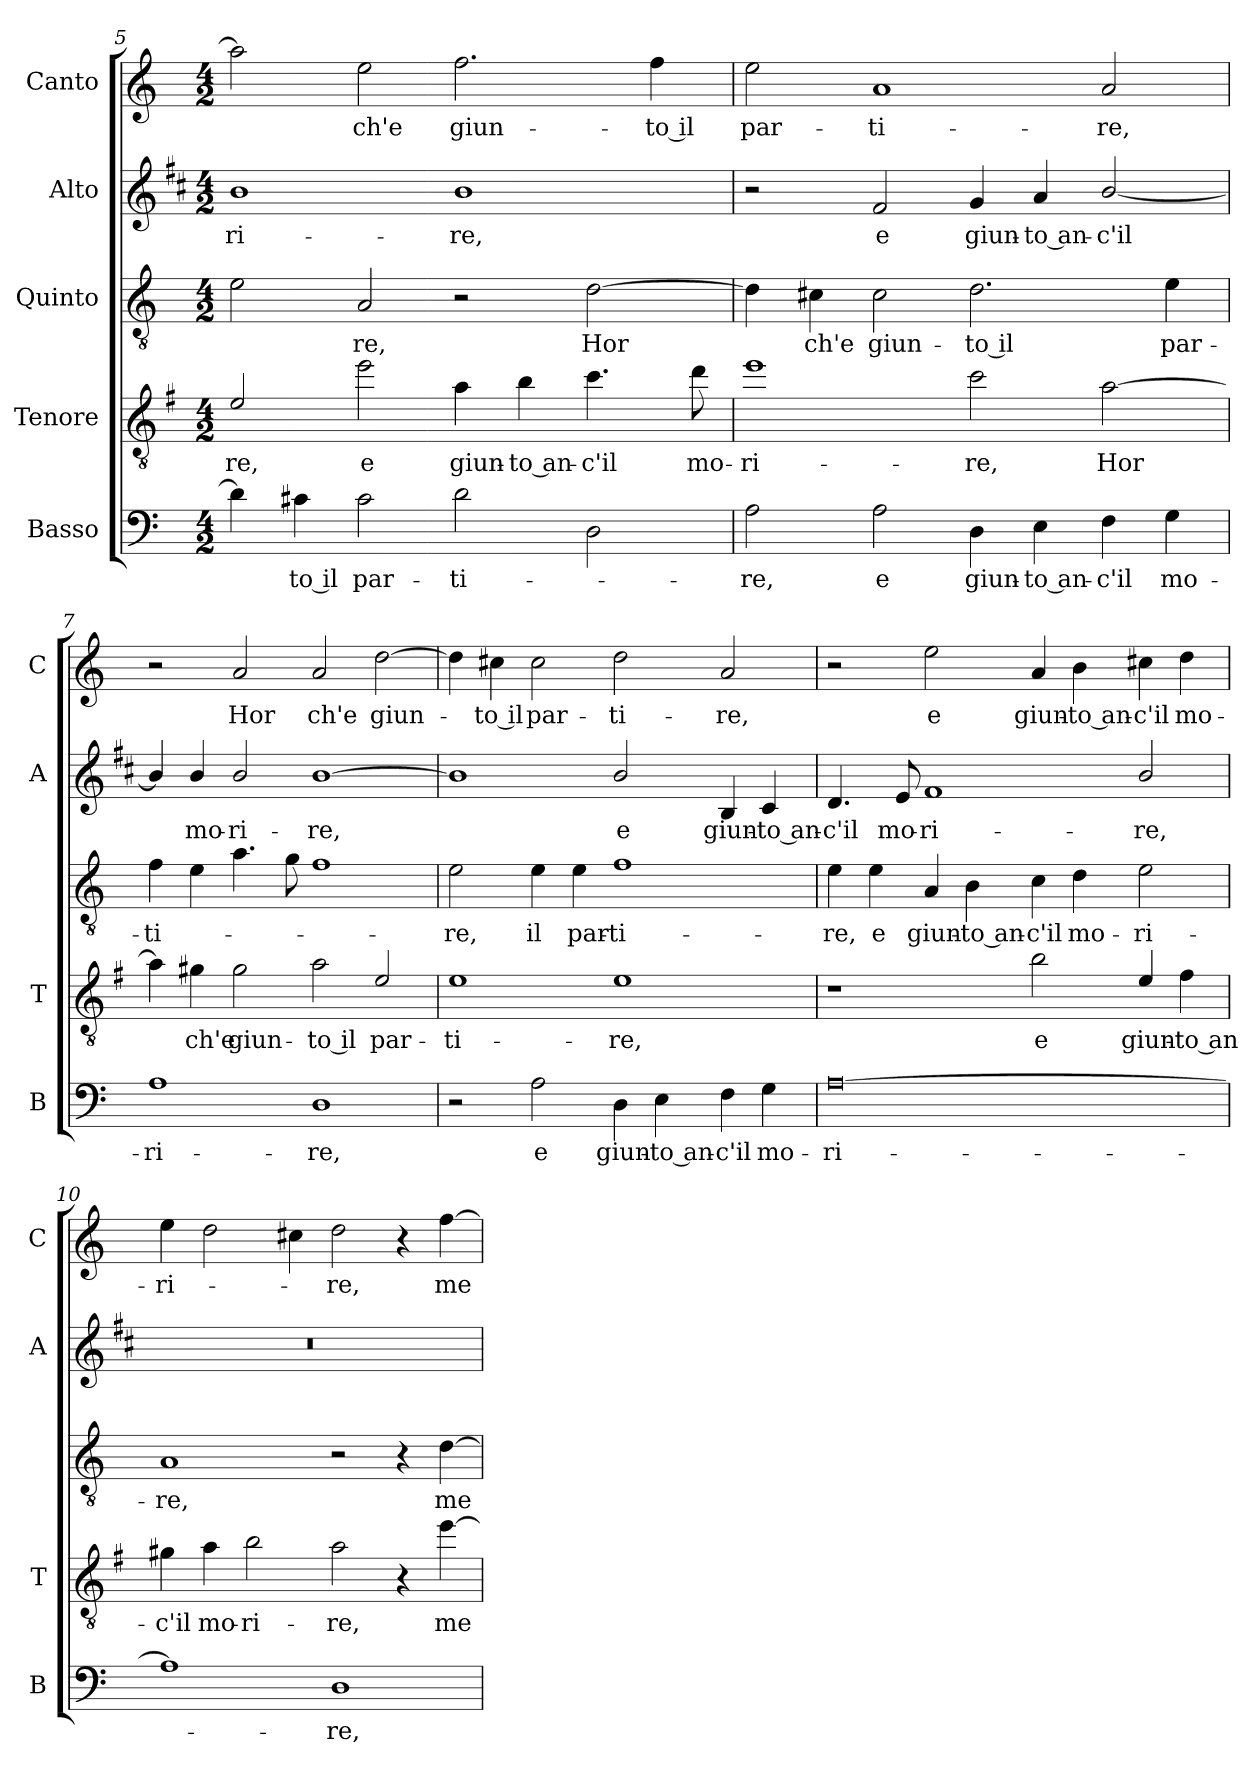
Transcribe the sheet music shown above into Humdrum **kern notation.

**kern	**text	**kern	**text	**kern	**text	**kern	**text	**kern	**text
*part5	*part5	*part4	*part4	*part3	*part3	*part2	*part2	*part1	*part1
*staff5	*staff5	*staff4	*staff4	*staff3	*staff3	*staff2	*staff2	*staff1	*staff1
*I"Basso	*	*I"Tenore	*	*I"Quinto	*	*I"Alto	*	*I"Canto	*
*I'B	*	*I'T	*	*	*	*I'A	*	*I'C	*
*clefF4	*	*clefGv2	*	*clefGv2	*	*clefG2	*	*clefG2	*
*	*	*ITrd4c7	*	*	*	*ITrd1c2	*	*	*
*k[]	*	*k[]	*	*k[]	*	*k[]	*	*k[]	*
*C:	*	*C:	*	*C:	*	*C:	*	*C:	*
*M4/2	*	*M4/2	*	*M4/2	*	*M4/2	*	*M4/2	*
=5	=5	=5	=5	=5	=5	=5	=5	=5	=5
!	!	!	!LO:LY:b	!	!	!	!LO:LY:b	!	!
4d\]	.	2A/	-re,	2e\	.	1a	-ri-	2aa\]	.
!	!LO:LY:b	!	!	!	!	!	!	!	!
4c#X\	-to il	.	.	.	.	.	.	.	.
!	!LO:LY:b	!	!LO:LY:b	!	!LO:LY:b	!	!	!	!LO:LY:b
2c#\	par-	2a\	e	2A/	-re,	.	.	2ee\	ch'e
!	!LO:LY:b	!	!LO:LY:b	!	!	!	!LO:LY:b	!	!LO:LY:b
2d\	-ti-	4d\	giun-	2r	.	1a	-re,	2.ff\	giun-
!	!	!	!LO:LY:b	!	!	!	!	!	!
.	.	4e\	-to an-	.	.	.	.	.	.
!	!	!	!LO:LY:b	!	!LO:LY:b	!	!	!	!
2D\	.	4.f\	-c'il	[2d\	Hor	.	.	.	.
!	!	!	!	!	!	!	!	!	!LO:LY:b
.	.	.	.	.	.	.	.	4ff\	-to il
!	!	!	!LO:LY:b	!	!	!	!	!	!
.	.	8g\	mo-	.	.	.	.	.	.
=6	=6	=6	=6	=6	=6	=6	=6	=6	=6
!	!LO:LY:b	!	!LO:LY:b	!	!	!	!	!	!LO:LY:b
2A\	-re,	1a	-ri-	4d\]	.	2r	.	2ee\	par-
!	!	!	!	!	!LO:LY:b	!	!	!	!
.	.	.	.	4c#X\	ch'e	.	.	.	.
!	!LO:LY:b	!	!	!	!LO:LY:b	!	!LO:LY:b	!	!LO:LY:b
2A\	e	.	.	2c#\	giun-	2e/	e	1a	-ti-
!	!LO:LY:b	!	!LO:LY:b	!	!LO:LY:b	!	!LO:LY:b	!	!
4D\	giun-	2f\	-re,	2.d\	-to il	4f/	giun-	.	.
!	!LO:LY:b	!	!	!	!	!	!LO:LY:b	!	!
4E\	-to an-	.	.	.	.	4g/	-to an-	.	.
!	!LO:LY:b	!	!LO:LY:b	!	!	!	!LO:LY:b	!	!LO:LY:b
4F\	-c'il	[2d\	Hor	.	.	[2a/	-c'il	2a/	-re,
!	!LO:LY:b	!	!	!	!LO:LY:b	!	!	!	!
4G\	mo-	.	.	4e\	par-	.	.	.	.
!!LO:PB:g=z
=7	=7	=7	=7	=7	=7	=7	=7	=7	=7
!	!LO:LY:b	!	!	!	!LO:LY:b	!	!	!	!
1A	-ri-	4d\]	.	4f\	-ti-	4a/]	.	2r	.
!	!	!	!LO:LY:b	!	!	!	!LO:LY:b	!	!
.	.	4c#X\	ch'e	4e\	.	4a/	mo-	.	.
!	!	!	!LO:LY:b	!	!	!	!LO:LY:b	!	!LO:LY:b
.	.	2c#\	giun-	4.a\	.	2a/	-ri-	2a/	Hor
.	.	.	.	8g\	.	.	.	.	.
!	!LO:LY:b	!	!LO:LY:b	!	!	!	!LO:LY:b	!	!LO:LY:b
1D	-re,	2d\	-to il	1f	.	[1a	-re,	2a/	ch'e
!	!	!	!LO:LY:b	!	!	!	!	!	!LO:LY:b
.	.	2A/	par-	.	.	.	.	[2dd\	giun-
=8	=8	=8	=8	=8	=8	=8	=8	=8	=8
!	!	!	!LO:LY:b	!	!LO:LY:b	!	!	!	!
2r	.	1A	-ti-	2e\	-re,	1a]	.	4dd\]	.
!	!	!	!	!	!	!	!	!	!LO:LY:b
.	.	.	.	.	.	.	.	4cc#X\	-to il
!	!LO:LY:b	!	!	!	!LO:LY:b	!	!	!	!LO:LY:b
2A\	e	.	.	4e\	il	.	.	2cc#\	par-
!	!	!	!	!	!LO:LY:b	!	!	!	!
.	.	.	.	4e\	par-	.	.	.	.
!	!LO:LY:b	!	!LO:LY:b	!	!LO:LY:b	!	!LO:LY:b	!	!LO:LY:b
4D\	giun-	1A	-re,	1f	-ti-	2a/	e	2dd\	-ti-
!	!LO:LY:b	!	!	!	!	!	!	!	!
4E\	-to an-	.	.	.	.	.	.	.	.
!	!LO:LY:b	!	!	!	!	!	!LO:LY:b	!	!LO:LY:b
4F\	-c'il	.	.	.	.	4A/	giun-	2a/	-re,
!	!LO:LY:b	!	!	!	!	!	!LO:LY:b	!	!
4G\	mo-	.	.	.	.	4B/	-to an-	.	.
=9	=9	=9	=9	=9	=9	=9	=9	=9	=9
!	!LO:LY:b	!	!	!	!LO:LY:b	!	!LO:LY:b	!	!
[0A	-ri-	1r	.	4e\	-re,	4.c/	-c'il	2r	.
!	!	!	!	!	!LO:LY:b	!	!	!	!
.	.	.	.	4e\	e	.	.	.	.
!	!	!	!	!	!	!	!LO:LY:b	!	!
.	.	.	.	.	.	8d/	mo-	.	.
!	!	!	!	!	!LO:LY:b	!	!LO:LY:b	!	!LO:LY:b
.	.	.	.	4A/	giun-	1e	-ri-	2ee\	e
!	!	!	!	!	!LO:LY:b	!	!	!	!
.	.	.	.	4B\	-to an-	.	.	.	.
!	!	!	!LO:LY:b	!	!LO:LY:b	!	!	!	!LO:LY:b
.	.	2e\	e	4c\	-c'il	.	.	4a/	giun-
!	!	!	!	!	!LO:LY:b	!	!	!	!LO:LY:b
.	.	.	.	4d\	mo-	.	.	4b\	-to an-
!	!	!	!LO:LY:b	!	!LO:LY:b	!	!LO:LY:b	!	!LO:LY:b
.	.	4A/	giun-	2e\	-ri-	2a/	-re,	4cc#X\	-c'il
!	!	!	!LO:LY:b	!	!	!	!	!	!LO:LY:b
.	.	4B\	-to an-	.	.	.	.	4dd\	mo-
!!LO:LB:g=z
=10	=10	=10	=10	=10	=10	=10	=10	=10	=10
!	!	!	!LO:LY:b	!	!LO:LY:b	!	!	!	!LO:LY:b
1A]	.	4c#X\	-c'il	1A	-re,	0r	.	4ee\	-ri-
!	!	!	!LO:LY:b	!	!	!	!	!	!
.	.	4d\	mo-	.	.	.	.	2dd\	.
!	!	!	!LO:LY:b	!	!	!	!	!	!
.	.	2e\	-ri-	.	.	.	.	.	.
.	.	.	.	.	.	.	.	4cc#X\	.
!	!LO:LY:b	!	!LO:LY:b	!	!	!	!	!	!LO:LY:b
1D	-re,	2d\	-re,	2r	.	.	.	2dd\	-re,
.	.	4r	.	4r	.	.	.	4r	.
!	!	!	!LO:LY:b	!	!LO:LY:b	!	!	!	!LO:LY:b
.	.	[4a\	me-	[4d\	me-	.	.	[4ff\	me-
=	=	=	=	=	=	=	=	=	=
*-	*-	*-	*-	*-	*-	*-	*-	*-	*-
